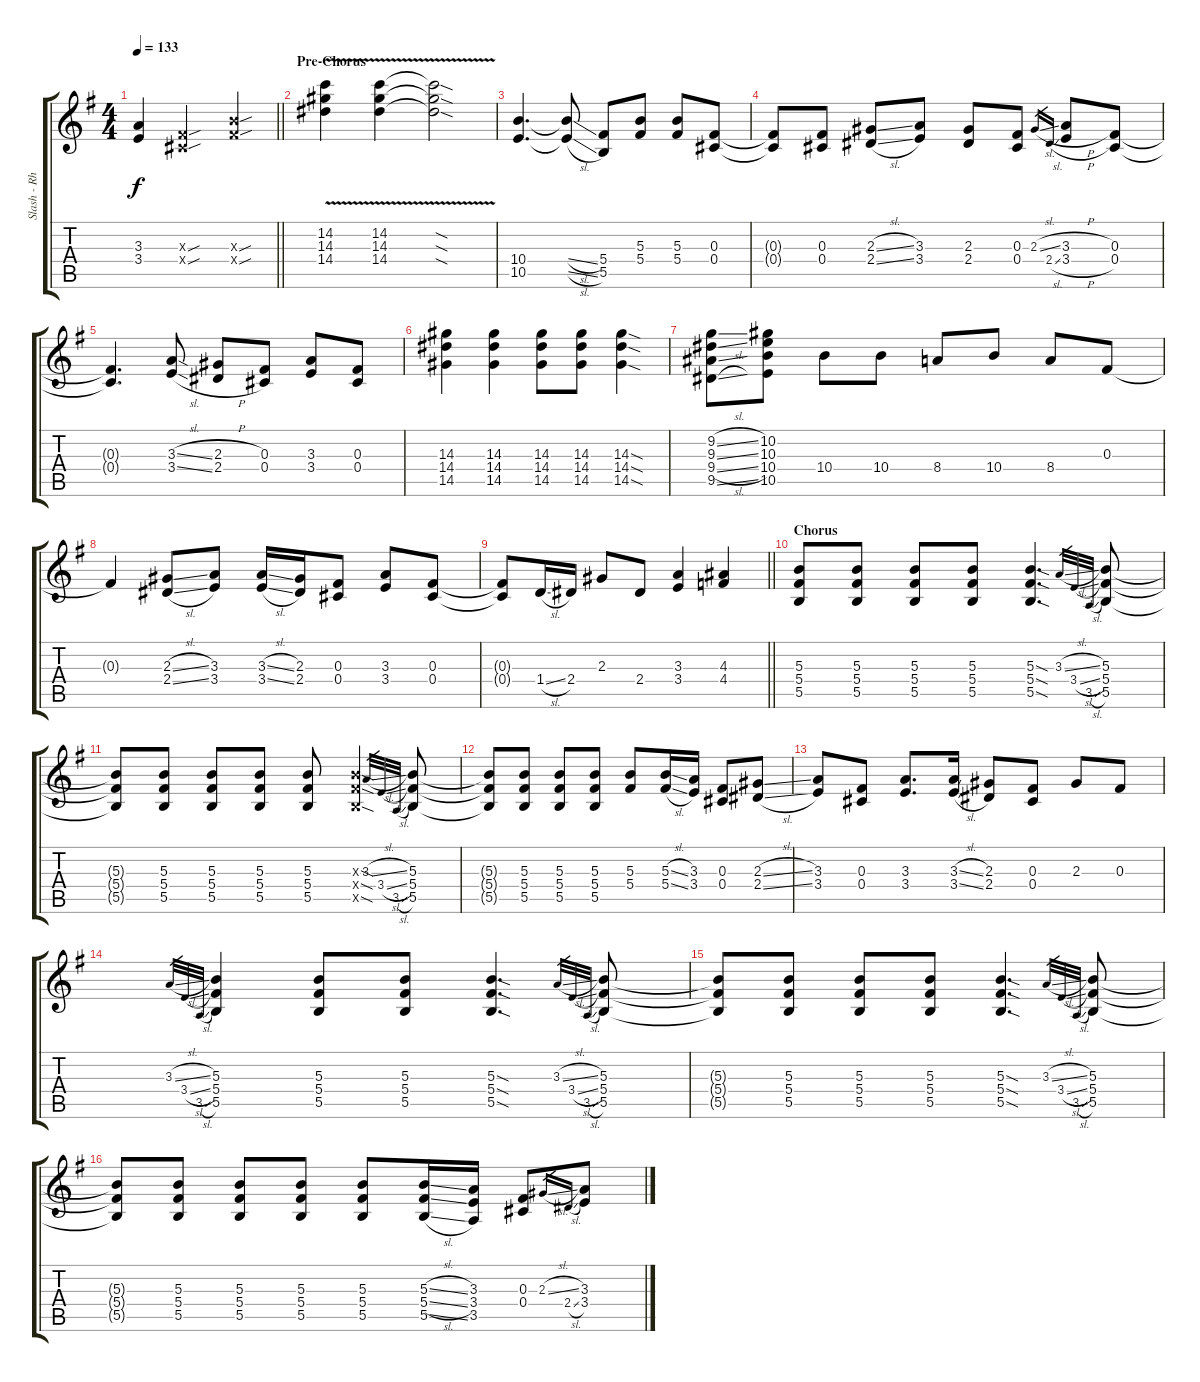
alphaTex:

\track ("Slash - Rhytm Guitar" "Slash - Rh") {instrument distortionguitar}
\staff {score tabs}
\tuning (Db4 Bb3 Gb3 Db3 Gb2 Db2) {hide}
\ts (4 4)
\tempo 133
\clef g2
\barLineRight lightlight
\ks g
(3.3 3.4).4{dy f} (0.3{sou x} 0.4{sou x}).2 (5.3{sou x} 5.4{sou x}).4 |
\section ("" "Pre-Chorus")
(14.2{v} 14.3{v} 14.4{v}).4 (14.2{v} 14.3{v} 14.4{v}).4 (14.2{sod t} 14.3{sod t} 14.4{sod t}).2 |
(10.4 10.5).4{d} (10.4{sl t} 10.5{sl t}).8 (5.4 5.5).8 (5.3 5.4).8 (5.3 5.4).8 (0.3 0.4).8 |
(0.3{t} 0.4{t}).8 (0.3 0.4).8 (2.3{sl} 2.4{sl}).8 (3.3 3.4).8 (2.3 2.4).8 (0.3 0.4).8 2.3{sl}.16{gr} 2.4{sl}.16{gr} (3.3{h} 3.4{h}).8 (0.3 0.4).8 |
(0.3{t} 0.4{t}).4{d} (3.3{sl} 3.4{sl}).8 (2.3{h} 2.4{h}).8 (0.3 0.4).8 (3.3 3.4).8 (0.3 0.4).8 |
(14.3 14.4 14.5).4 (14.3 14.4 14.5).4 (14.3 14.4 14.5).8 (14.3 14.4 14.5).8 (14.3{sod} 14.4{sod} 14.5{sod}).4 |
(9.2{sl} 9.3{sl} 9.4{sl} 9.5{sl}).8 (10.2 10.3 10.4 10.5).8 10.4.8 10.4.8 8.4.8 10.4.8 8.4.8 0.3.8 |
0.3{t}.4 (2.3{sl} 2.4{sl}).8 (3.3 3.4).8 (3.3{sl} 3.4{sl}).16 (2.3 2.4).16 (0.3 0.4).8 (3.3 3.4).8 (0.3 0.4).8 |
\barLineRight lightlight
(0.3{t} 0.4{t}).8 1.4{sl}.16 2.4.16 2.3.8 2.4.8 (3.3 3.4).4 (4.3 4.4).4 |
\section ("" "Chorus")
(5.3 5.4 5.5).8 (5.3 5.4 5.5).8 (5.3 5.4 5.5).8 (5.3 5.4 5.5).8 (5.3{sod} 5.4{sod} 5.5{sod}).4{d} 3.3{sl}.32{gr} 3.4{sl}.32{gr} 3.5{sl}.32{gr} (5.3 5.4 5.5).8 |
(5.3{t} 5.4{t} 5.5{t}).8 (5.3 5.4 5.5).8 (5.3 5.4 5.5).8 (5.3 5.4 5.5).8 (5.3 5.4 5.5).8 (5.3{sod x} 5.4{sod x} 5.5{sod x}).4 3.3{sl}.32{gr} 3.4{sl}.32{gr} 3.5{sl}.32{gr} (5.3 5.4 5.5).8 |
(5.3{t} 5.4{t} 5.5{t}).8 (5.3 5.4 5.5).8 (5.3 5.4 5.5).8 (5.3 5.4 5.5).8 (5.3 5.4).8 (5.3{sl} 5.4{sl}).16 (3.3 3.4).16 (0.3 0.4).8 (2.3{sl} 2.4{sl}).8 |
(3.3 3.4).8 (0.3 0.4).8 (3.3 3.4).8{d} (3.3{sl} 3.4{sl}).16 (2.3 2.4).8 (0.3 0.4).8 2.3.8 0.3.8 |
3.3{sl}.32{gr} 3.4{sl}.32{gr} 3.5{sl}.32{gr} (5.3 5.4 5.5).4 (5.3 5.4 5.5).8 (5.3 5.4 5.5).8 (5.3{sod} 5.4{sod} 5.5{sod}).4{d} 3.3{sl}.32{gr} 3.4{sl}.32{gr} 3.5{sl}.32{gr} (5.3 5.4 5.5).8 |
(5.3{t} 5.4{t} 5.5{t}).8 (5.3 5.4 5.5).8 (5.3 5.4 5.5).8 (5.3 5.4 5.5).8 (5.3{sod} 5.4{sod} 5.5{sod}).4{d} 3.3{sl}.32{gr} 3.4{sl}.32{gr} 3.5{sl}.32{gr} (5.3 5.4 5.5).8 |
(5.3{t} 5.4{t} 5.5{t}).8 (5.3 5.4 5.5).8 (5.3 5.4 5.5).8 (5.3 5.4 5.5).8 (5.3 5.4 5.5).8 (5.3{sl} 5.4{sl} 5.5{sl}).16 (3.3 3.4 3.5).16 (0.3 0.4).8 2.3{sl}.16{gr} 2.4{sl}.16{gr} (3.3 3.4).8
